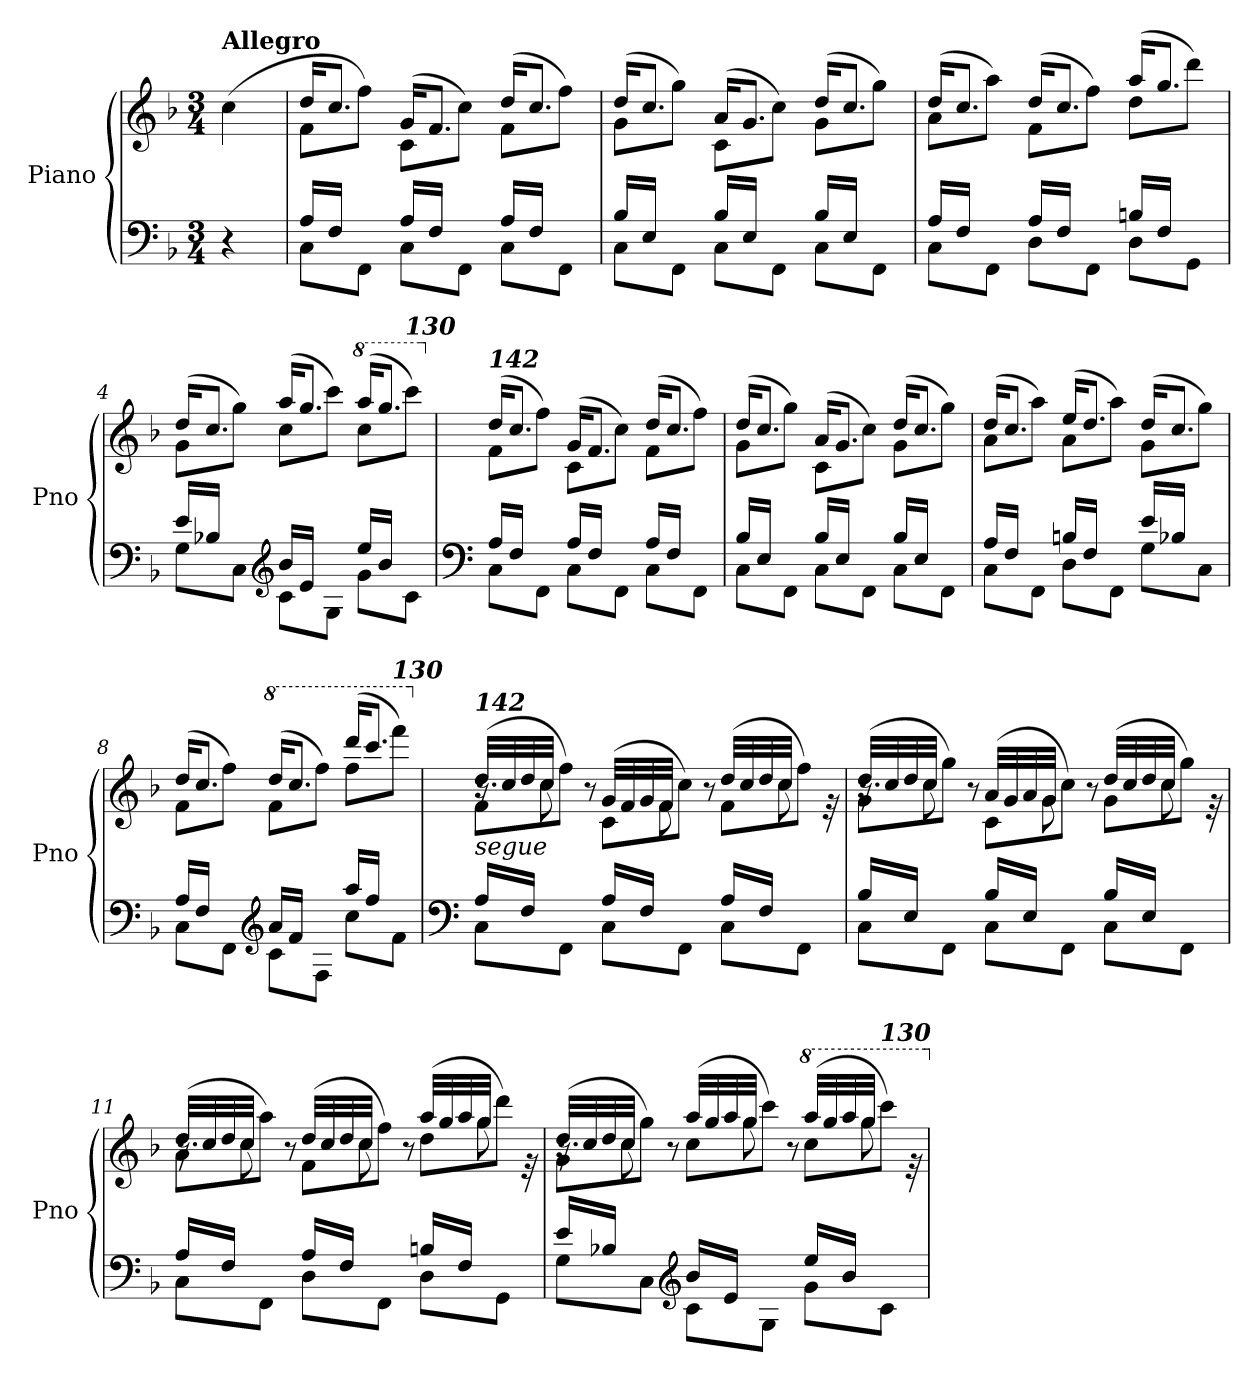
**kern	**kern	**dynam
*part1	*part1	*part1
*staff2	*staff1	*staff1/2
*I"Piano	*	*
*I'Pno	*	*
*clefF4	*clefG2	*
*k[b-]	*k[b-]	*
*M3/4	*M3/4	*
*MM120	*MM120	*
=	=	=
!	!LO:TX:a:B:t=Allegro	!
!	!	!LO:DY:b
!	!	!LO:DY:n=1:b
4r	(>4cc\	p other-dynamics
=1	=1	=1
*^	*^	*
16A/LL	8C\L	16dd/KL	8f\L	.
16F/JJ	.	8.cc/J	.	.
8ryy	8FF\J	.	8ff\J)	.
16A/LL	8C\L	(>16g/KL	8c\L	.
16F/JJ	.	8.f/J	.	.
8ryy	8FF\J	.	8cc\J)	.
16A/LL	8C\L	(>16dd/KL	8f\L	.
16F/JJ	.	8.cc/J	.	.
8ryy	8FF\J	.	8ff\J)	.
=2	=2	=2	=2	=2
16B-/LL	8C\L	(>16dd/KL	8g\L	.
16E/JJ	.	8.cc/J	.	.
8ryy	8FF\J	.	8gg\J)	.
16B-/LL	8C\L	(>16a/KL	8c\L	.
16E/JJ	.	8.g/J	.	.
8ryy	8FF\J	.	8cc\J)	.
16B-/LL	8C\L	(>16dd/KL	8g\L	.
16E/JJ	.	8.cc/J	.	.
8ryy	8FF\J	.	8gg\J)	.
=3	=3	=3	=3	=3
16A/LL	8C\L	(>16dd/KL	8a\L	.
16F/JJ	.	8.cc/J	.	.
8ryy	8FF\J	.	8aa\J)	.
16A/LL	8D\L	(>16dd/KL	8f\L	.
16F/JJ	.	8.cc/J	.	.
8ryy	8FF\J	.	8ff\J)	.
16Bn/LL	8D\L	(>16aa/KL	8dd\L	.
16F/JJ	.	8.gg/J	.	.
8ryy	8GG\J	.	8ddd\J)	.
=4	=4	=4	=4	=4
16e/LL	8G\L	(>16dd/KL	8g\L	.
16B-X/JJ	.	8.cc/J	.	.
8ryy	8C\J	.	8gg\J)	.
*clefG2	*	*	*	*
16b-/LL	8c\L	(>16aa/KL	8cc\L	.
16e/JJ	.	8.gg/J	.	.
8ryy	8G\J	.	8ccc\J)	.
*	*	*8va	*	*
16ee/LL	8g\L	(>16aaa/KL	8ccc\L	.
16b-/JJ	.	8.ggg/J	.	.
!	!	!	!LO:TX:a:Bi:t=130	!
8ryy	8c\J	.	8cccc\J)	.
!!LO:LB:g=z	!!
=5	=5	=5	=5	=5
*clefF4	*	*	*	*
*	*	*X8va	*	*
!	!	!LO:TX:a:Bi:t=142	!	!
16A/LL	8C\L	(>16dd/KL	8f\L	.
16F/JJ	.	8.cc/J	.	.
8ryy	8FF\J	.	8ff\J)	.
16A/LL	8C\L	(>16g/KL	8c\L	.
16F/JJ	.	8.f/J	.	.
8ryy	8FF\J	.	8cc\J)	.
16A/LL	8C\L	(>16dd/KL	8f\L	.
16F/JJ	.	8.cc/J	.	.
8ryy	8FF\J	.	8ff\J)	.
=6	=6	=6	=6	=6
16B-/LL	8C\L	(>16dd/KL	8g\L	.
16E/JJ	.	8.cc/J	.	.
8ryy	8FF\J	.	8gg\J)	.
16B-/LL	8C\L	(>16a/KL	8c\L	.
16E/JJ	.	8.g/J	.	.
8ryy	8FF\J	.	8cc\J)	.
16B-/LL	8C\L	(>16dd/KL	8g\L	.
16E/JJ	.	8.cc/J	.	.
8ryy	8FF\J	.	8gg\J)	.
=7	=7	=7	=7	=7
16A/LL	8C\L	(>16dd/KL	8a\L	.
16F/JJ	.	8.cc/J	.	.
8ryy	8FF\J	.	8aa\J)	.
16Bn/LL	8D\L	(>16ee/KL	8a\L	.
16F/JJ	.	8.dd/J	.	.
8ryy	8FF\J	.	8aa\J)	.
16e/LL	8G\L	(>16dd/KL	8g\L	.
16B-X/JJ	.	8.cc/J	.	.
8ryy	8C\J	.	8gg\J)	.
=8	=8	=8	=8	=8
16A/LL	8C\L	(>16dd/KL	8f\L	.
16F/JJ	.	8.cc/J	.	.
8ryy	8FF\J	.	8ff\J)	.
*clefG2	*	*	*	*
*	*	*8va	*	*
16a/LL	8c\L	(>16ddd/KL	8ff\L	.
16f/JJ	.	8.ccc/J	.	.
8ryy	8F\J	.	8fff\J)	.
16aa/LL	8cc\L	(>16dddd/KL	8fff\L	.
16ff/JJ	.	8.cccc/J	.	.
!	!	!	!LO:TX:a:Bi:t=130	!
8ryy	8f\J	.	8ffff\J)	.
*	*	*v	*v	*
!!LO:LB:g=z
=9	=9	=9	=9
*clefF4	*	*	*
*	*	*X8va	*
*	*	*^	*
*	*	*	*^	*
!	!	!LO:TX:a:Bi:t=142	!	!	!
!LO:TX:a:i:t=segue	!	!	!	!	!
16A/LL	8C\L	(>32dd/LLL	8f\L	16.r	.
.	.	32cc/	.	.	.
16F/JJ	.	32dd/	.	.	.
.	.	32cc/JJJ	.	8cc\	.
8ryy	8FF\J	8ryy	8ff\J)	.	.
.	.	.	.	8r	.
16A/LL	8C\L	(>32g/LLL	8c\L	.	.
.	.	32f/	.	.	.
16F/JJ	.	32g/	.	.	.
.	.	32f/JJJ	.	8f\	.
8ryy	8FF\J	8ryy	8cc\J)	.	.
.	.	.	.	8r	.
16A/LL	8C\L	(>32dd/LLL	8f\L	.	.
.	.	32cc/	.	.	.
16F/JJ	.	32dd/	.	.	.
.	.	32cc/JJJ	.	8cc\	.
8ryy	8FF\J	8ryy	8ff\J)	.	.
.	.	.	.	32r	.
=10	=10	=10	=10	=10	=10
16B-/LL	8C\L	(>32dd/LLL	8g\L	16.r	.
.	.	32cc/	.	.	.
16E/JJ	.	32dd/	.	.	.
.	.	32cc/JJJ	.	8cc\	.
8ryy	8FF\J	8ryy	8gg\J)	.	.
.	.	.	.	8r	.
16B-/LL	8C\L	(>32a/LLL	8c\L	.	.
.	.	32g/	.	.	.
16E/JJ	.	32a/	.	.	.
.	.	32g/JJJ	.	8g\	.
8ryy	8FF\J	8ryy	8cc\J)	.	.
.	.	.	.	8r	.
16B-/LL	8C\L	(>32dd/LLL	8g\L	.	.
.	.	32cc/	.	.	.
16E/JJ	.	32dd/	.	.	.
.	.	32cc/JJJ	.	8cc\	.
8ryy	8FF\J	8ryy	8gg\J)	.	.
.	.	.	.	32r	.
=11	=11	=11	=11	=11	=11
16A/LL	8C\L	(>32dd/LLL	8a\L	16.r	.
.	.	32cc/	.	.	.
16F/JJ	.	32dd/	.	.	.
.	.	32cc/JJJ	.	8cc\	.
8ryy	8FF\J	8ryy	8aa\J)	.	.
.	.	.	.	8r	.
16A/LL	8D\L	(>32dd/LLL	8f\L	.	.
.	.	32cc/	.	.	.
16F/JJ	.	32dd/	.	.	.
.	.	32cc/JJJ	.	8cc\	.
8ryy	8FF\J	8ryy	8ff\J)	.	.
.	.	.	.	8r	.
16Bn/LL	8D\L	(>32aa/LLL	8dd\L	.	.
.	.	32gg/	.	.	.
16F/JJ	.	32aa/	.	.	.
.	.	32gg/JJJ	.	8gg\	.
8ryy	8GG\J	8ryy	8ddd\J)	.	.
.	.	.	.	32r	.
!!LO:LB:g=z	!!	!!
=12	=12	=12	=12	=12	=12
16e/LL	8G\L	(>32dd/LLL	8g\L	16.r	.
.	.	32cc/	.	.	.
16B-X/JJ	.	32dd/	.	.	.
.	.	32cc/JJJ	.	8cc\	.
8ryy	8C\J	8ryy	8gg\J)	.	.
.	.	.	.	8r	.
*clefG2	*	*	*	*	*
16b-/LL	8c\L	(>32aa/LLL	8cc\L	.	.
.	.	32gg/	.	.	.
16e/JJ	.	32aa/	.	.	.
.	.	32gg/JJJ	.	8gg\	.
8ryy	8G\J	8ryy	8ccc\J)	.	.
.	.	.	.	8r	.
*	*	*8va	*	*	*
16ee/LL	8g\L	(>32aaa/LLL	8ccc\L	.	.
.	.	32ggg/	.	.	.
16b-/JJ	.	32aaa/	.	.	.
.	.	32ggg/JJJ	.	8ggg\	.
!	!	!LO:TX:a:Bi:t=130	!	!	!
8ryy	8c\J	8ryy	8cccc\J)	.	.
.	.	.	.	32r	.
*v	*v	*	*	*	*
*	*X8va	*	*	*
*	*v	*v	*v	*
=	=	=
*-	*-	*-
